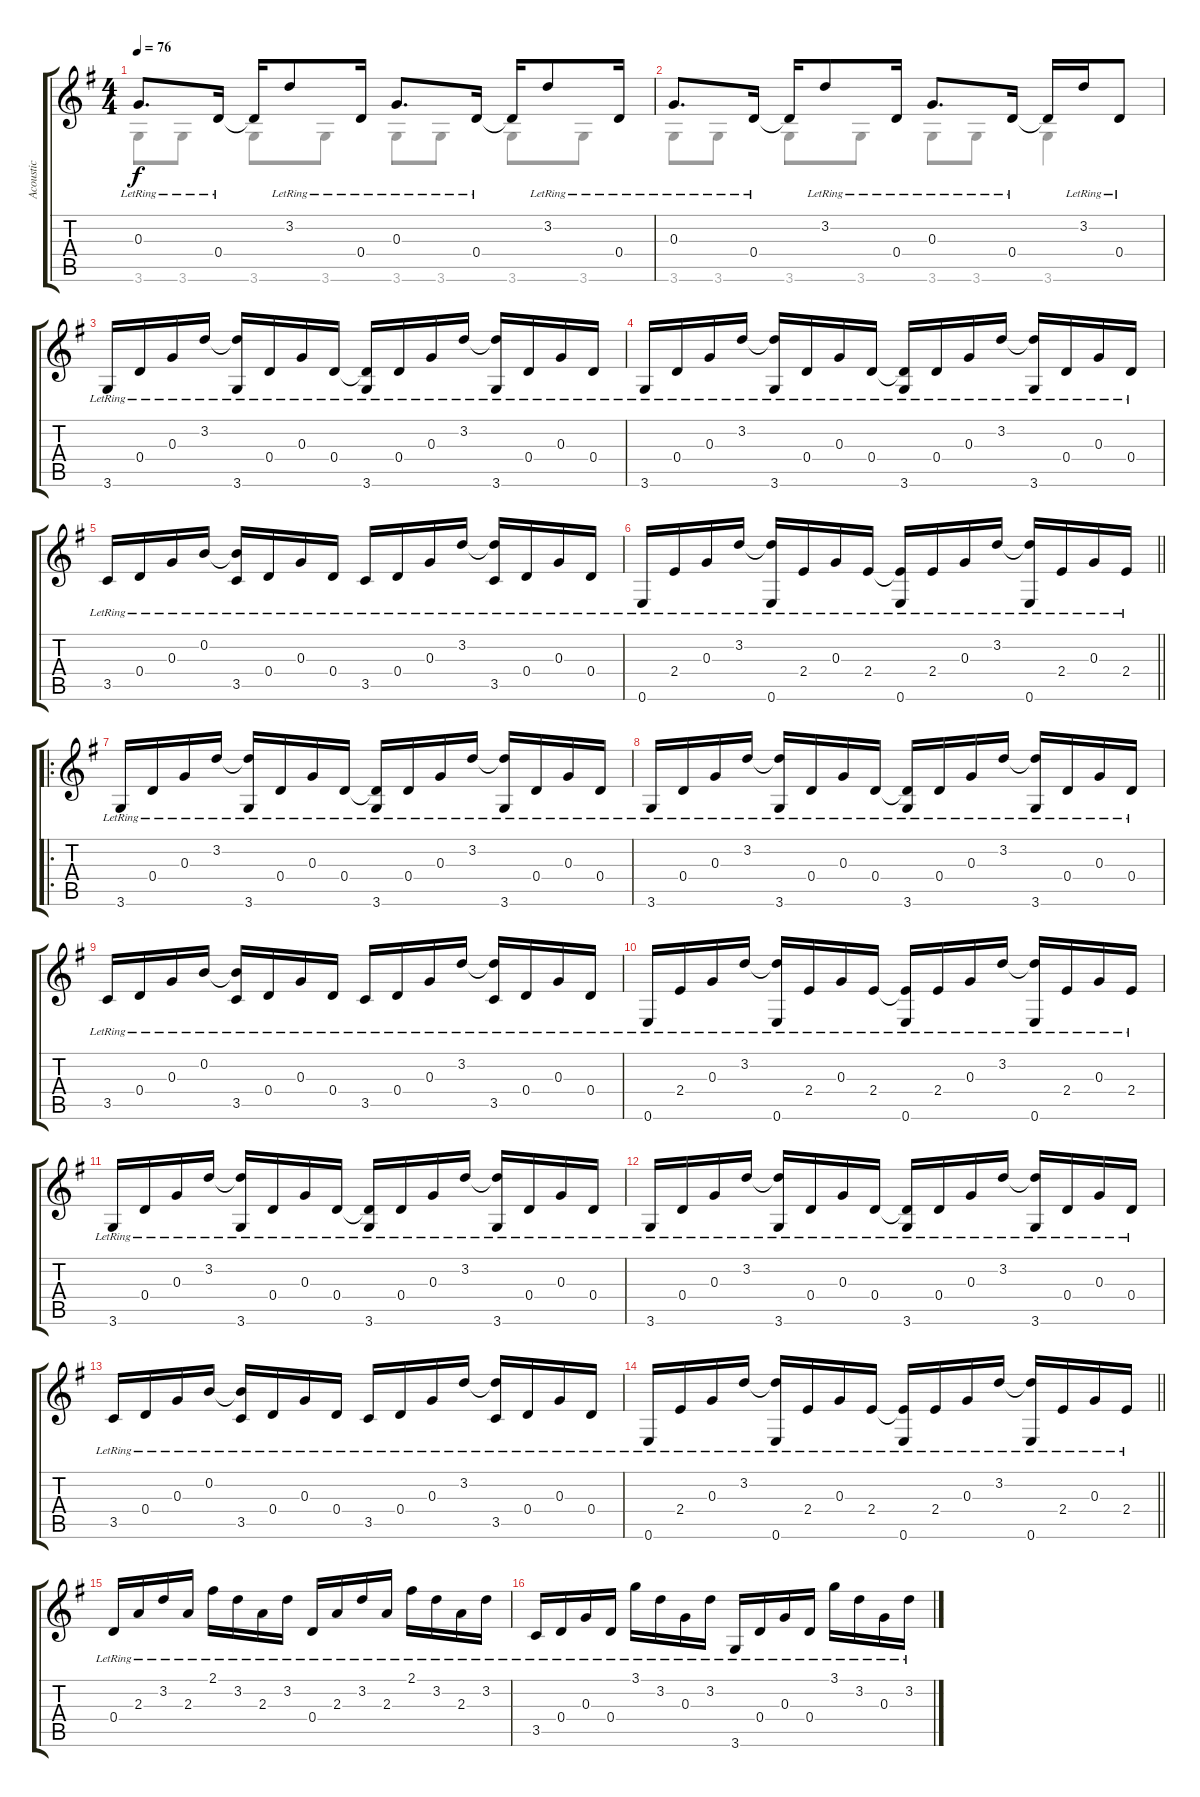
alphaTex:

\track ("Acoustic" "Acoustic") {instrument acousticguitarsteel}
\staff {score tabs}
\tuning (E4 B3 G3 D3 A2 E2) {hide}
\voice
\ts (4 4)
\tempo 76
\clef g2
\ks g
0.3{lr}.8{d dy f instrument acousticguitarsteel} 0.4{lr}.16 0.4{t}.16 3.2{lr}.8 0.4{lr}.16 0.3{lr}.8{d} 0.4{lr}.16 0.4{t}.16 3.2{lr}.8 0.4{lr}.16 |
0.3{lr}.8{d} 0.4{lr}.16 0.4{t}.16 3.2{lr}.8 0.4{lr}.16 0.3{lr}.8{d} 0.4{lr}.16 0.4{t}.16 3.2{lr}.16 0.4{lr}.8 |
3.6{lr}.16 0.4{lr}.16 0.3{lr}.16 3.2{lr}.16 (3.2{t} 3.6{lr}).16 0.4{lr}.16 0.3{lr}.16 0.4{lr}.16 (0.4{t} 3.6{lr}).16 0.4{lr}.16 0.3{lr}.16 3.2{lr}.16 (3.2{t} 3.6{lr}).16 0.4{lr}.16 0.3{lr}.16 0.4{lr}.16 |
3.6{lr}.16 0.4{lr}.16 0.3{lr}.16 3.2{lr}.16 (3.2{t} 3.6{lr}).16 0.4{lr}.16 0.3{lr}.16 0.4{lr}.16 (0.4{t} 3.6{lr}).16 0.4{lr}.16 0.3{lr}.16 3.2{lr}.16 (3.2{t} 3.6{lr}).16 0.4{lr}.16 0.3{lr}.16 0.4{lr}.16 |
3.5{lr}.16 0.4{lr}.16 0.3{lr}.16 0.2{lr}.16 (0.2{t} 3.5{lr}).16 0.4{lr}.16 0.3{lr}.16 0.4{lr}.16 3.5{lr}.16 0.4{lr}.16 0.3{lr}.16 3.2{lr}.16 (3.2{t} 3.5{lr}).16 0.4{lr}.16 0.3{lr}.16 0.4{lr}.16 |
\barLineRight lightlight
0.6{lr}.16 2.4{lr}.16 0.3{lr}.16 3.2{lr}.16 (3.2{t} 0.6{lr}).16 2.4{lr}.16 0.3{lr}.16 2.4{lr}.16 (2.4{t} 0.6{lr}).16 2.4{lr}.16 0.3{lr}.16 3.2{lr}.16 (3.2{t} 0.6{lr}).16 2.4{lr}.16 0.3{lr}.16 2.4{lr}.16 |
\ro
3.6{lr}.16 0.4{lr}.16 0.3{lr}.16 3.2{lr}.16 (3.2{t} 3.6{lr}).16 0.4{lr}.16 0.3{lr}.16 0.4{lr}.16 (0.4{t} 3.6{lr}).16 0.4{lr}.16 0.3{lr}.16 3.2{lr}.16 (3.2{t} 3.6{lr}).16 0.4{lr}.16 0.3{lr}.16 0.4{lr}.16 |
3.6{lr}.16 0.4{lr}.16 0.3{lr}.16 3.2{lr}.16 (3.2{t} 3.6{lr}).16 0.4{lr}.16 0.3{lr}.16 0.4{lr}.16 (0.4{t} 3.6{lr}).16 0.4{lr}.16 0.3{lr}.16 3.2{lr}.16 (3.2{t} 3.6{lr}).16 0.4{lr}.16 0.3{lr}.16 0.4{lr}.16 |
3.5{lr}.16 0.4{lr}.16 0.3{lr}.16 0.2{lr}.16 (0.2{t} 3.5{lr}).16 0.4{lr}.16 0.3{lr}.16 0.4{lr}.16 3.5{lr}.16 0.4{lr}.16 0.3{lr}.16 3.2{lr}.16 (3.2{t} 3.5{lr}).16 0.4{lr}.16 0.3{lr}.16 0.4{lr}.16 |
0.6{lr}.16 2.4{lr}.16 0.3{lr}.16 3.2{lr}.16 (3.2{t} 0.6{lr}).16 2.4{lr}.16 0.3{lr}.16 2.4{lr}.16 (2.4{t} 0.6{lr}).16 2.4{lr}.16 0.3{lr}.16 3.2{lr}.16 (3.2{t} 0.6{lr}).16 2.4{lr}.16 0.3{lr}.16 2.4{lr}.16 |
3.6{lr}.16 0.4{lr}.16 0.3{lr}.16 3.2{lr}.16 (3.2{t} 3.6{lr}).16 0.4{lr}.16 0.3{lr}.16 0.4{lr}.16 (0.4{t} 3.6{lr}).16 0.4{lr}.16 0.3{lr}.16 3.2{lr}.16 (3.2{t} 3.6{lr}).16 0.4{lr}.16 0.3{lr}.16 0.4{lr}.16 |
3.6{lr}.16 0.4{lr}.16 0.3{lr}.16 3.2{lr}.16 (3.2{t} 3.6{lr}).16 0.4{lr}.16 0.3{lr}.16 0.4{lr}.16 (0.4{t} 3.6{lr}).16 0.4{lr}.16 0.3{lr}.16 3.2{lr}.16 (3.2{t} 3.6{lr}).16 0.4{lr}.16 0.3{lr}.16 0.4{lr}.16 |
3.5{lr}.16 0.4{lr}.16 0.3{lr}.16 0.2{lr}.16 (0.2{t} 3.5{lr}).16 0.4{lr}.16 0.3{lr}.16 0.4{lr}.16 3.5{lr}.16 0.4{lr}.16 0.3{lr}.16 3.2{lr}.16 (3.2{t} 3.5{lr}).16 0.4{lr}.16 0.3{lr}.16 0.4{lr}.16 |
\barLineRight lightlight
0.6{lr}.16 2.4{lr}.16 0.3{lr}.16 3.2{lr}.16 (3.2{t} 0.6{lr}).16 2.4{lr}.16 0.3{lr}.16 2.4{lr}.16 (2.4{t} 0.6{lr}).16 2.4{lr}.16 0.3{lr}.16 3.2{lr}.16 (3.2{t} 0.6{lr}).16 2.4{lr}.16 0.3{lr}.16 2.4{lr}.16 |
0.4{lr}.16 2.3{lr}.16 3.2{lr}.16 2.3{lr}.16 2.1{lr}.16 3.2{lr}.16 2.3{lr}.16 3.2{lr}.16 0.4{lr}.16 2.3{lr}.16 3.2{lr}.16 2.3{lr}.16 2.1{lr}.16 3.2{lr}.16 2.3{lr}.16 3.2{lr}.16 |
3.5{lr}.16 0.4{lr}.16 0.3{lr}.16 0.4{lr}.16 3.1{lr}.16 3.2{lr}.16 0.3{lr}.16 3.2{lr}.16 3.6{lr}.16 0.4{lr}.16 0.3{lr}.16 0.4{lr}.16 3.1{lr}.16 3.2{lr}.16 0.3{lr}.16 3.2{lr}.16
\voice
\clef g2
\ottava regular
\simile none
\ks g
3.6.8{dy f} 3.6.8 3.6.8 3.6.8 3.6.8 3.6.8 3.6.8 3.6.8 |
3.6.8 3.6.8 3.6.8 3.6.8 3.6.8 3.6.8 3.6.4 |
|
|
|
\barLineRight lightlight
|
|
|
|
|
|
|
|
\barLineRight lightlight
|
|
